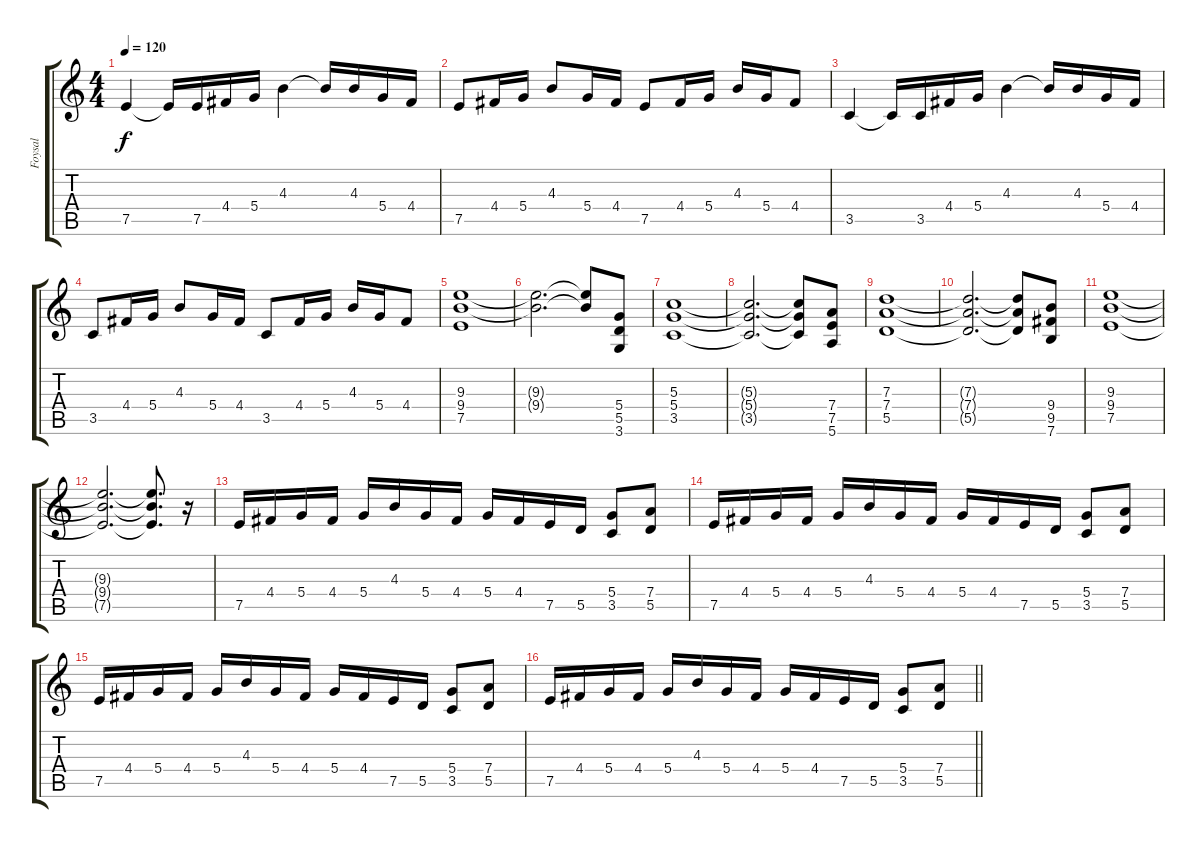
\track ("Foysal" "Foysal") {instrument distortionguitar}
\staff {score tabs}
\tuning (E4 B3 G3 D3 A2 E2) {hide}
\ts (4 4)
\tempo 120
\clef g2
\ks c
7.5.4{dy f} 7.5{t}.16 7.5.16 4.4.16 5.4.16 4.3.4 4.3{t}.16 4.3.16 5.4.16 4.4.16 |
7.5.8 4.4.16 5.4.16 4.3.8 5.4.16 4.4.16 7.5.8 4.4.16 5.4.16 4.3.16 5.4.16 4.4.8 |
3.5.4 3.5{t}.16 3.5.16 4.4.16 5.4.16 4.3.4 4.3{t}.16 4.3.16 5.4.16 4.4.16 |
3.5.8 4.4.16 5.4.16 4.3.8 5.4.16 4.4.16 3.5.8 4.4.16 5.4.16 4.3.16 5.4.16 4.4.8 |
(9.3 9.4 7.5).1 |
(9.3{t} 9.4{t}).2{d} (9.3{t} 9.4{t}).8 (5.4 5.5 3.6).8 |
(5.3 5.4 3.5).1 |
(5.3{t} 5.4{t} 3.5{t}).2{d} (5.3{t} 5.4{t} 3.5{t}).8 (7.4 7.5 5.6).8 |
(7.3 7.4 5.5).1 |
(7.3{t} 7.4{t} 5.5{t}).2{d} (7.3{t} 7.4{t} 5.5{t}).8 (9.4 9.5 7.6).8 |
(9.3 9.4 7.5).1 |
(9.3{t} 9.4{t} 7.5{t}).2{d} (9.3{t} 9.4{t} 7.5{t}).8{d} r.16 |
7.5.16 4.4.16 5.4.16 4.4.16 5.4.16 4.3.16 5.4.16 4.4.16 5.4.16 4.4.16 7.5.16 5.5.16 (5.4 3.5).8 (7.4 5.5).8 |
7.5.16 4.4.16 5.4.16 4.4.16 5.4.16 4.3.16 5.4.16 4.4.16 5.4.16 4.4.16 7.5.16 5.5.16 (5.4 3.5).8 (7.4 5.5).8 |
7.5.16 4.4.16 5.4.16 4.4.16 5.4.16 4.3.16 5.4.16 4.4.16 5.4.16 4.4.16 7.5.16 5.5.16 (5.4 3.5).8 (7.4 5.5).8 |
\barLineRight lightlight
7.5.16 4.4.16 5.4.16 4.4.16 5.4.16 4.3.16 5.4.16 4.4.16 5.4.16 4.4.16 7.5.16 5.5.16 (5.4 3.5).8 (7.4 5.5).8
